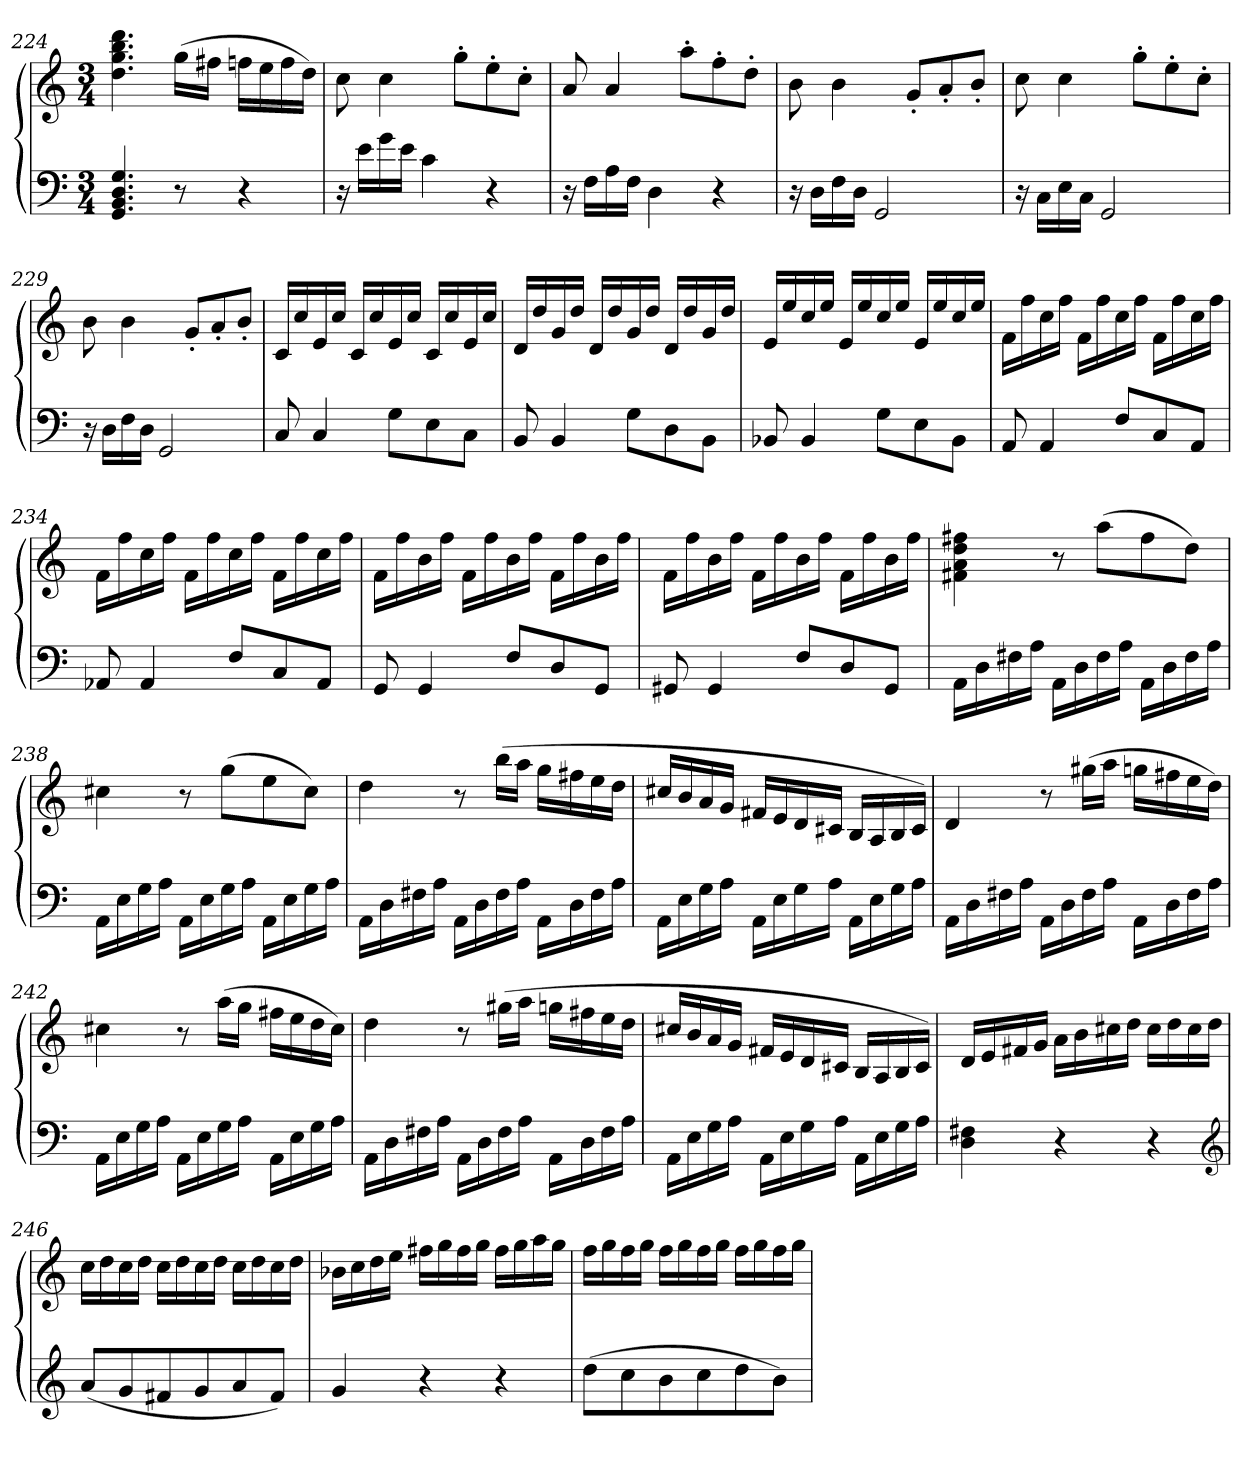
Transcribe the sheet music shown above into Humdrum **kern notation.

**kern	**kern
*part1	*part1
*staff2	*staff1
*clefF4	*clefG2
*k[]	*k[]
*M3/4	*M3/4
=224	=224
4.GG 4.BB 4.D 4.G	4.dd 4.gg 4.bb 4.ddd
8r	(16ggLL
.	16ff#XJJ
4r	16ffnLL
.	16ee
.	16ff
.	16ddJJ)
=225	=225
16r	8cc
16eLL	.
16g	4cc
16eJJ	.
4c	.
.	8gg'L
4r	8ee'
.	8cc'J
=226	=226
16r	8a
16FLL	.
16A	4a
16FJJ	.
4D	.
.	8aa'L
4r	8ff'
.	8dd'J
=227	=227
16r	8b
16DLL	.
16F	4b
16DJJ	.
2GG	.
.	8g'L
.	8a'
.	8b'J
=228	=228
16r	8cc
16CLL	.
16E	4cc
16CJJ	.
2GG	.
.	8gg'L
.	8ee'
.	8cc'J
=229	=229
16r	8b
16DLL	.
16F	4b
16DJJ	.
2GG	.
.	8g'L
.	8a'
.	8b'J
=230	=230
8C	16cLL
.	16cc
4C	16e
.	16ccJJ
.	16cLL
.	16cc
8GL	16e
.	16ccJJ
8E	16cLL
.	16cc
8CJ	16e
.	16ccJJ
=231	=231
8BB	16dLL
.	16dd
4BB	16g
.	16ddJJ
.	16dLL
.	16dd
8GL	16g
.	16ddJJ
8D	16dLL
.	16dd
8BBJ	16g
.	16ddJJ
=232	=232
8BB-X	16eLL
.	16ee
4BB-	16cc
.	16eeJJ
.	16eLL
.	16ee
8GL	16cc
.	16eeJJ
8E	16eLL
.	16ee
8BB-J	16cc
.	16eeJJ
=233	=233
8AA	16fLL
.	16ff
4AA	16cc
.	16ffJJ
.	16fLL
.	16ff
8FL	16cc
.	16ffJJ
8C	16fLL
.	16ff
8AAJ	16cc
.	16ffJJ
=234	=234
8AA-X	16fLL
.	16ff
4AA-	16cc
.	16ffJJ
.	16fLL
.	16ff
8FL	16cc
.	16ffJJ
8C	16fLL
.	16ff
8AA-J	16cc
.	16ffJJ
=235	=235
8GG	16fLL
.	16ff
4GG	16b
.	16ffJJ
.	16fLL
.	16ff
8FL	16b
.	16ffJJ
8D	16fLL
.	16ff
8GGJ	16b
.	16ffJJ
=236	=236
8GG#X	16fLL
.	16ff
4GG#	16b
.	16ffJJ
.	16fLL
.	16ff
8FL	16b
.	16ffJJ
8D	16fLL
.	16ff
8GG#J	16b
.	16ffJJ
=237	=237
16AALL	4f#X 4a 4dd 4ff#X
16D	.
16F#X	.
16AJJ	.
16AALL	8r
16D	.
16F#	(8aaL
16AJJ	.
16AALL	8ff#
16D	.
16F#	8ddJ)
16AJJ	.
=238	=238
16AALL	4cc#X
16E	.
16G	.
16AJJ	.
16AALL	8r
16E	.
16G	(8ggL
16AJJ	.
16AALL	8ee
16E	.
16G	8cc#J)
16AJJ	.
=239	=239
16AALL	4dd
16D	.
16F#X	.
16AJJ	.
16AALL	8r
16D	.
16F#	(16bbLL
16AJJ	16aaJJ
16AALL	16ggLL
16D	16ff#X
16F#	16ee
16AJJ	16ddJJ
=240	=240
16AALL	16cc#XLL
16E	16b
16G	16a
16AJJ	16gJJ
16AALL	16f#XLL
16E	16e
16G	16d
16AJJ	16c#XJJ
16AALL	16BLL
16E	16A
16G	16B
16AJJ	16c#JJ)
=241	=241
16AALL	4d
16D	.
16F#X	.
16AJJ	.
16AALL	8r
16D	.
16F#	(16gg#XLL
16AJJ	16aaJJ
16AALL	16ggnLL
16D	16ff#X
16F#	16ee
16AJJ	16ddJJ)
=242	=242
16AALL	4cc#X
16E	.
16G	.
16AJJ	.
16AALL	8r
16E	.
16G	(16aaLL
16AJJ	16ggJJ
16AALL	16ff#XLL
16E	16ee
16G	16dd
16AJJ	16cc#JJ)
=243	=243
16AALL	4dd
16D	.
16F#X	.
16AJJ	.
16AALL	8r
16D	.
16F#	(16gg#XLL
16AJJ	16aaJJ
16AALL	16ggnLL
16D	16ff#X
16F#	16ee
16AJJ	16ddJJ
=244	=244
16AALL	16cc#XLL
16E	16b
16G	16a
16AJJ	16gJJ
16AALL	16f#XLL
16E	16e
16G	16d
16AJJ	16c#XJJ
16AALL	16BLL
16E	16A
16G	16B
16AJJ	16c#JJ)
=245	=245
4D 4F#X	16dLL
.	16e
.	16f#X
.	16gJJ
4r	16aLL
.	16b
.	16cc#X
.	16ddJJ
4r	16cc#LL
.	16dd
.	16cc#
.	16ddJJ
*clefG2	*
=246	=246
(8aL	16ccLL
.	16dd
8g	16cc
.	16ddJJ
8f#X	16ccLL
.	16dd
8g	16cc
.	16ddJJ
8a	16ccLL
.	16dd
8f#J)	16cc
.	16ddJJ
=247	=247
4g	16b-XLL
.	16cc
.	16dd
.	16eeJJ
4r	16ff#XLL
.	16gg
.	16ff#
.	16ggJJ
4r	16ff#LL
.	16gg
.	16aa
.	16ggJJ
=248	=248
(8ddL	16ffLL
.	16gg
8cc	16ff
.	16ggJJ
8b	16ffLL
.	16gg
8cc	16ff
.	16ggJJ
8dd	16ffLL
.	16gg
8bJ)	16ff
.	16ggJJ
=	=
*-	*-
